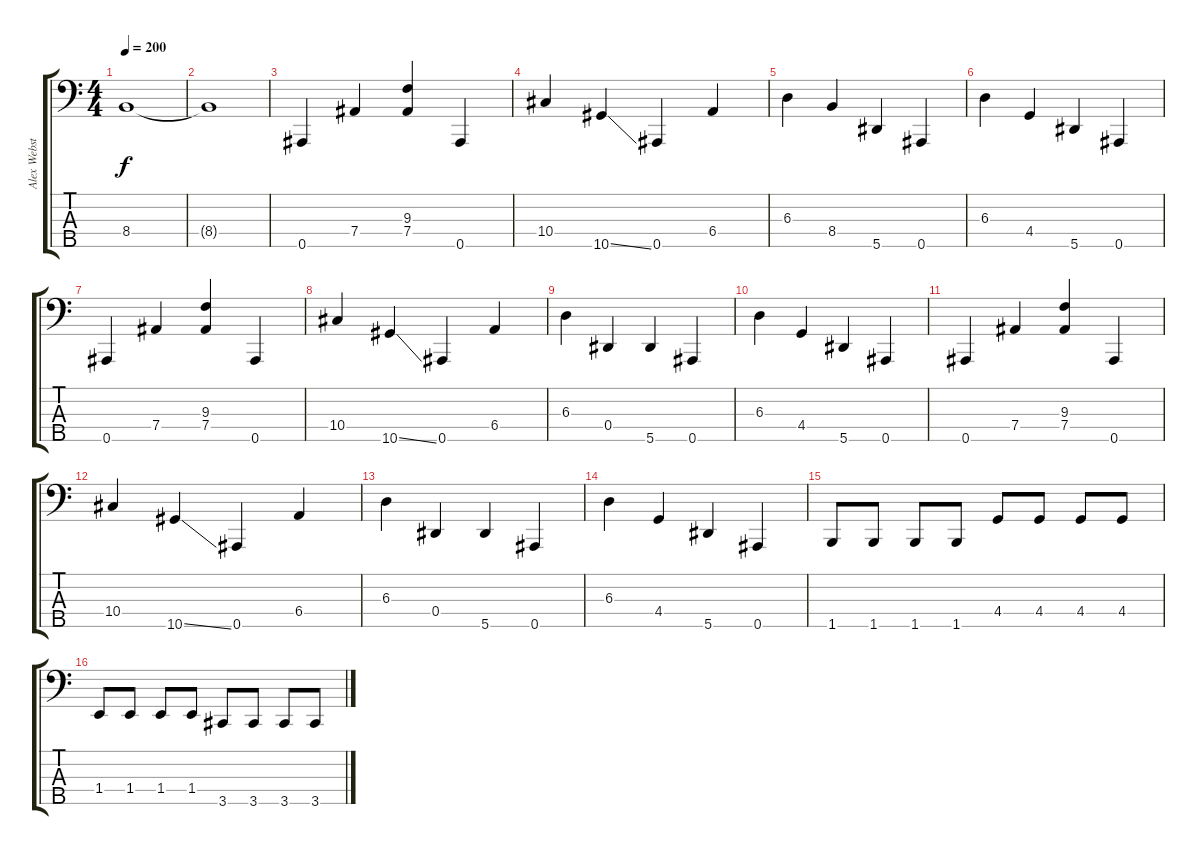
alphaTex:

\track ("Alex Webster" "Alex Webst") {instrument electricbassfinger}
\staff {score tabs}
\tuning (Gb2 Db2 Ab1 Eb1 Bb0) {hide}
\ts (4 4)
\tempo 200
\clef f4
\ks c
8.4.1{dy f} |
8.4{t}.1 |
0.5.4 7.4.4 (9.3 7.4).4 0.5.4 |
10.4.4 10.5{ss}.4 0.5.4 6.4.4 |
6.3.4{txt " "} 8.4.4 5.5.4 0.5.4 |
6.3.4 4.4.4 5.5.4 0.5.4 |
0.5.4 7.4.4 (9.3 7.4).4 0.5.4 |
10.4.4 10.5{ss}.4 0.5.4 6.4.4 |
6.3.4 0.4.4 5.5.4 0.5.4 |
6.3.4 4.4.4 5.5.4 0.5.4 |
0.5.4 7.4.4 (9.3 7.4).4 0.5.4 |
10.4.4 10.5{ss}.4 0.5.4 6.4.4 |
6.3.4 0.4.4 5.5.4 0.5.4 |
6.3.4 4.4.4 5.5.4 0.5.4 |
1.5.8 1.5.8 1.5.8 1.5.8 4.4.8 4.4.8 4.4.8 4.4.8 |
1.4.8 1.4.8 1.4.8 1.4.8 3.5.8 3.5.8 3.5.8 3.5.8
